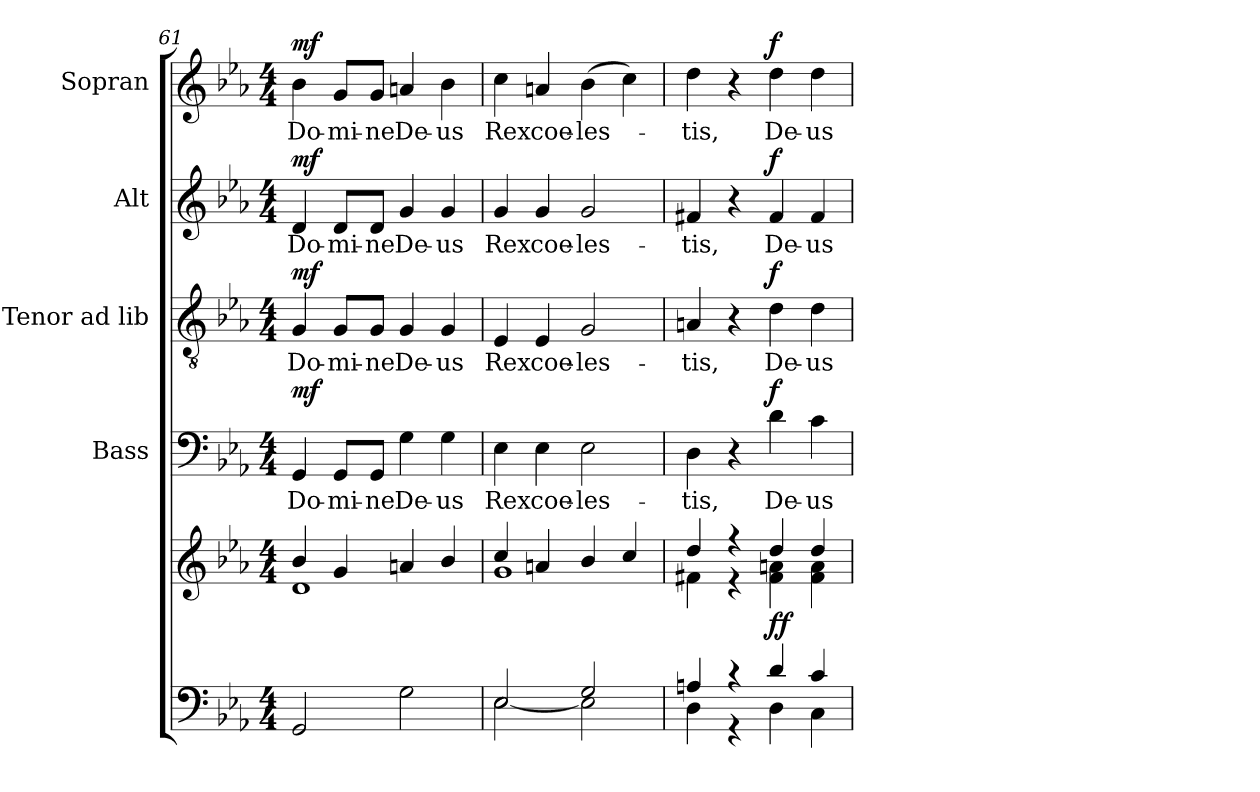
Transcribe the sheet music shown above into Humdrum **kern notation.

**kern	**kern	**dynam	**kern	**text	**dynam	**kern	**text	**dynam	**kern	**text	**dynam	**kern	**text	**dynam
*part5	*part5	*part5	*part4	*part4	*part4	*part3	*part3	*part3	*part2	*part2	*part2	*part1	*part1	*part1
*staff6	*staff5	*staff5/6	*staff4	*staff4	*staff4	*staff3	*staff3	*staff3	*staff2	*staff2	*staff2	*staff1	*staff1	*staff1
*	*	*	*I"Bass	*	*	*I"Tenor ad lib	*	*	*I"Alt	*	*	*I"Sopran	*	*
*	*	*	*I'B	*	*	*I'T	*	*	*I'A	*	*	*I'S	*	*
*clefF4	*clefG2	*	*clefF4	*	*	*clefGv2	*	*	*clefG2	*	*	*clefG2	*	*
*k[b-e-a-]	*k[b-e-a-]	*	*k[b-e-a-]	*	*	*k[b-e-a-]	*	*	*k[b-e-a-]	*	*	*k[b-e-a-]	*	*
*E-:	*E-:	*	*E-:	*	*	*E-:	*	*	*E-:	*	*	*E-:	*	*
*M4/4	*M4/4	*	*M4/4	*	*	*M4/4	*	*	*M4/4	*	*	*M4/4	*	*
=61	=61	=61	=61	=61	=61	=61	=61	=61	=61	=61	=61	=61	=61	=61
*	*^	*	*	*	*	*	*	*	*	*	*	*	*	*
!	!	!	!	!	!LO:LY:b	!LO:DY:a	!	!LO:LY:b	!LO:DY:a	!	!LO:LY:b	!LO:DY:a	!	!LO:LY:b	!LO:DY:a
2GG/	4b-/	1d	.	4GG/	Do-	mf	4G/	Do-	mf	4d/	Do-	mf	4b-\	Do-	mf
!	!	!	!	!	!LO:LY:b	!	!	!LO:LY:b	!	!	!LO:LY:b	!	!	!LO:LY:b	!
.	4g/	.	.	8GG/L	-mi-	.	8G/L	-mi-	.	8d/L	-mi-	.	8g/L	-mi-	.
!	!	!	!	!	!LO:LY:b	!	!	!LO:LY:b	!	!	!LO:LY:b	!	!	!LO:LY:b	!
.	.	.	.	8GG/J	-ne	.	8G/J	-ne	.	8d/J	-ne	.	8g/J	-ne	.
!	!	!	!	!	!LO:LY:b	!	!	!LO:LY:b	!	!	!LO:LY:b	!	!	!LO:LY:b	!
2G\	4an/	.	.	4G\	De-	.	4G/	De-	.	4g/	De-	.	4an/	De-	.
!	!	!	!	!	!LO:LY:b	!	!	!LO:LY:b	!	!	!LO:LY:b	!	!	!LO:LY:b	!
.	4b-/	.	.	4G\	-us	.	4G/	-us	.	4g/	-us	.	4b-\	-us	.
=62	=62	=62	=62	=62	=62	=62	=62	=62	=62	=62	=62	=62	=62	=62	=62
*^	*	*	*	*	*	*	*	*	*	*	*	*	*	*	*
!	!	!	!	!	!	!LO:LY:b	!	!	!LO:LY:b	!	!	!LO:LY:b	!	!	!LO:LY:b	!
2E-/	[<2E-\	4cc/	1g	.	4E-\	Rex	.	4E-/	Rex	.	4g/	Rex	.	4cc\	Rex	.
!	!	!	!	!	!	!LO:LY:b	!	!	!LO:LY:b	!	!	!LO:LY:b	!	!	!LO:LY:b	!
.	.	4an/	.	.	4E-\	coe-	.	4E-/	coe-	.	4g/	coe-	.	4an/	coe-	.
!	!	!	!	!	!	!LO:LY:b	!	!	!LO:LY:b	!	!	!LO:LY:b	!	!	!LO:LY:b	!
2G/	2E-\]	4b-/	.	.	2E-\	-les-	.	2G/	-les-	.	2g/	-les-	.	(>4b-\	-les-	.
.	.	4cc/	.	.	.	.	.	.	.	.	.	.	.	4cc\)	.	.
=63	=63	=63	=63	=63	=63	=63	=63	=63	=63	=63	=63	=63	=63	=63	=63	=63
!	!	!	!	!	!	!LO:LY:b	!	!	!LO:LY:b	!	!	!LO:LY:b	!	!	!LO:LY:b	!
4An/	4D\	4dd/	4f#X\	.	4D\	-tis,	.	4An/	-tis,	.	4f#X/	-tis,	.	4dd\	-tis,	.
4r	4r	4r	4r	.	4r	.	.	4r	.	.	4r	.	.	4r	.	.
!	!	!	!	!LO:DY:b	!	!LO:LY:b	!LO:DY:a	!	!LO:LY:b	!LO:DY:a	!	!LO:LY:b	!LO:DY:a	!	!LO:LY:b	!LO:DY:a
4d/	4D\	4dd/	4f#\ 4an\	ff	4d\	De-	f	4d\	De-	f	4f#/	De-	f	4dd\	De-	f
!	!	!	!	!	!	!LO:LY:b	!	!	!LO:LY:b	!	!	!LO:LY:b	!	!	!LO:LY:b	!
4c/	4C\	4dd/	4f#\ 4a\	.	4c\	-us	.	4d\	-us	.	4f#/	-us	.	4dd\	-us	.
*v	*v	*	*	*	*	*	*	*	*	*	*	*	*	*	*	*
*	*v	*v	*	*	*	*	*	*	*	*	*	*	*	*	*
=	=	=	=	=	=	=	=	=	=	=	=	=	=	=
*-	*-	*-	*-	*-	*-	*-	*-	*-	*-	*-	*-	*-	*-	*-
